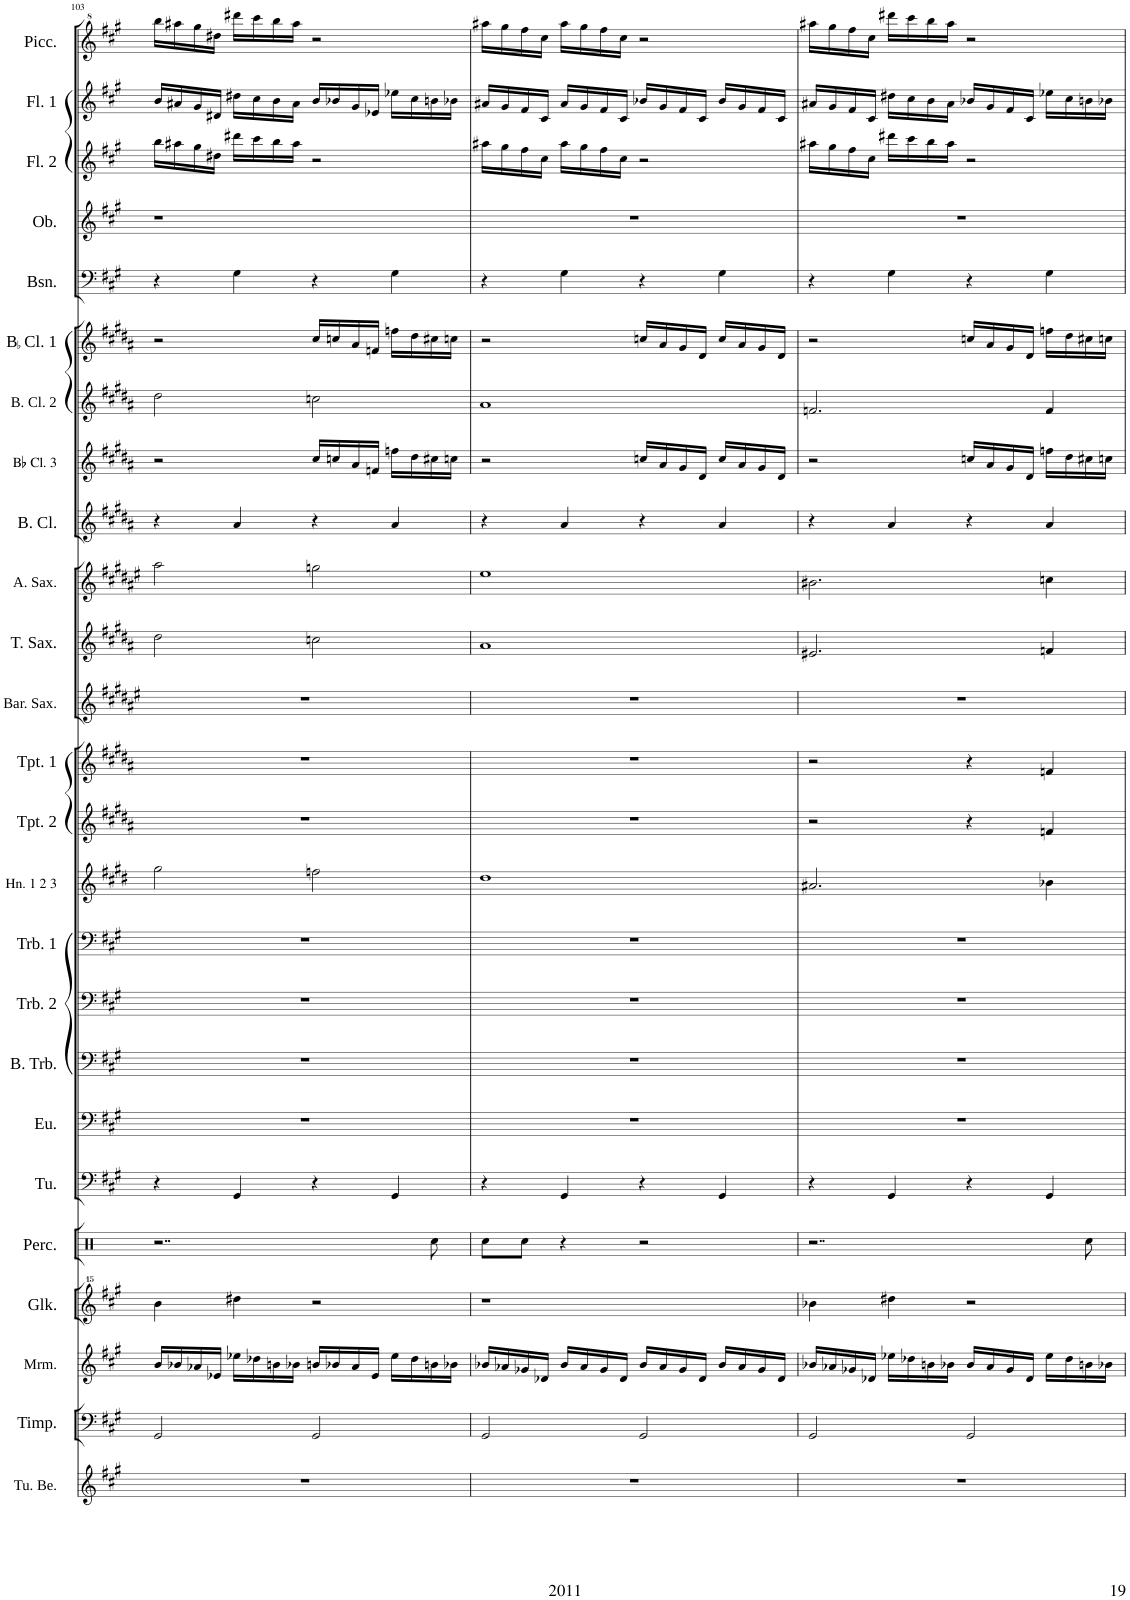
**kern	**kern	**kern	**kern	**kern	**kern	**kern	**kern	**kern	**kern	**kern	**kern	**kern	**kern	**kern	**kern	**kern	**kern	**kern	**kern	**kern	**kern	**kern	**kern	**kern
*part25	*part24	*part23	*part22	*part21	*part20	*part19	*part18	*part17	*part16	*part15	*part14	*part13	*part12	*part11	*part10	*part9	*part8	*part7	*part6	*part5	*part4	*part3	*part2	*part1
*staff25	*staff24	*staff23	*staff22	*staff21	*staff20	*staff19	*staff18	*staff17	*staff16	*staff15	*staff14	*staff13	*staff12	*staff11	*staff10	*staff9	*staff8	*staff7	*staff6	*staff5	*staff4	*staff3	*staff2	*staff1
*I"Tubular Bells	*I"Timpani	*I"Marimba	*I"Glockenspiel	*I"Percussion	*I"Tuba	*I"Euphonium	*I"Bass Trombone	*I"Trombone 2	*I"Trombone 1	*I"Horn 1 2 3	*I"BaccidentalFlat Trumpet 2	*I"BaccidentalFlat Trumpet 1	*I"Baritone Saxophone	*I"Tenor Saxophone	*I"Alto Saxophone	*I"Bass Clarinet	*I"Bb Clarinet 3	*I"BaccidentalFlat Clarinet 2	*I"BaccidentalFlat Clarinet 1	*I"Bassoon	*I"Oboe	*I"Flute 2	*I"Flute 1	*I"Piccolo
*I'Tu. Be.	*I'Timp.	*I'Mrm.	*I'Glk.	*I'Perc.	*I'Tu.	*I'Eu.	*I'B. Trb.	*I'Trb. 2	*I'Trb. 1	*I'Hn. 1 2 3	*I'Tpt. 2	*I'Tpt. 1	*I'Bar. Sax.	*I'T. Sax.	*I'A. Sax.	*I'B. Cl.	*I'Bb Cl. 3	*I'B. Cl. 2	*I'BaccidentalFlat Cl. 1	*I'Bsn.	*I'Ob.	*I'Fl. 2	*I'Fl. 1	*I'Picc.
!!LO:PB:g=z
*clefG2	*clefF4	*clefG2	*clefG^^2	*clefX	*clefF4	*clefF4	*clefF4	*clefF4	*clefF4	*clefG2	*clefG2	*clefG2	*clefG2	*clefG2	*clefG2	*clefG2	*clefG2	*clefG2	*clefG2	*clefF4	*clefG2	*clefG2	*clefG2	*clefG^2
*	*	*	*	*	*	*	*	*	*	*Trd4c7	*Trd1c2	*Trd1c2	*Trd12c21	*Trd8c14	*Trd5c9	*Trd8c14	*Trd1c2	*Trd1c2	*Trd1c2	*	*	*	*	*Trd-7c-12
*k[f#c#g#]	*k[f#c#g#]	*k[f#c#g#]	*k[f#c#g#]	*k[]	*k[f#c#g#]	*k[f#c#g#]	*k[f#c#g#]	*k[f#c#g#]	*k[f#c#g#]	*k[f#c#g#d#]	*k[f#c#g#d#a#]	*k[f#c#g#d#a#]	*k[f#c#g#d#a#e#]	*k[f#c#g#d#a#]	*k[f#c#g#d#a#e#]	*k[f#c#g#d#a#]	*k[f#c#g#d#a#]	*k[f#c#g#d#a#]	*k[f#c#g#d#a#]	*k[f#c#g#]	*k[f#c#g#]	*k[f#c#g#]	*k[f#c#g#]	*k[f#c#g#]
*M4/4	*M4/4	*M4/4	*M4/4	*M4/4	*M4/4	*M4/4	*M4/4	*M4/4	*M4/4	*M4/4	*M4/4	*M4/4	*M4/4	*M4/4	*M4/4	*M4/4	*M4/4	*M4/4	*M4/4	*M4/4	*M4/4	*M4/4	*M4/4	*M4/4
=103	=103	=103	=103	=103	=103	=103	=103	=103	=103	=103	=103	=103	=103	=103	=103	=103	=103	=103	=103	=103	=103	=103	=103	=103
1r	2GG#/	16b/LL	4bbb\	2..r	4r	1r	1r	1r	1r	2gg#\	1r	1r	1r	2dd#\	2aa#\	4r	2r	2dd#\	2r	4r	1r	16bb\LL	16b/LL	16bbb\LL
.	.	16b-X/	.	.	.	.	.	.	.	.	.	.	.	.	.	.	.	.	.	.	.	16aa#X\	16a#X/	16aaa#X\
.	.	16a-X/	.	.	.	.	.	.	.	.	.	.	.	.	.	.	.	.	.	.	.	16gg#\	16g#/	16ggg#\
.	.	16e-X/JJ	.	.	.	.	.	.	.	.	.	.	.	.	.	.	.	.	.	.	.	16dd#X\JJ	16d#X/JJ	16ddd#X\JJ
.	.	16ee-X\LL	4dddd#X\	.	4GG#/	.	.	.	.	.	.	.	.	.	.	4a#/	.	.	.	4G#\	.	16ddd#X\LL	16dd#X\LL	16dddd#X\LL
.	.	16dd-X\	.	.	.	.	.	.	.	.	.	.	.	.	.	.	.	.	.	.	.	16ccc#\	16cc#\	16cccc#\
.	.	16bn\	.	.	.	.	.	.	.	.	.	.	.	.	.	.	.	.	.	.	.	16bb\	16b\	16bbb\
.	.	16b-X\JJ	.	.	.	.	.	.	.	.	.	.	.	.	.	.	.	.	.	.	.	16aa#\JJ	16a#\JJ	16aaa#\JJ
.	2GG#/	16bn/LL	2r	.	4r	.	.	.	.	2ffn\	.	.	.	2ccn\	2ggn\	4r	16cc#/LL	2ccn\	16cc#/LL	4r	.	2r	16b/LL	2r
.	.	16b-X/	.	.	.	.	.	.	.	.	.	.	.	.	.	.	16ccn/	.	16ccn/	.	.	.	16b-X/	.
.	.	16a-/	.	.	.	.	.	.	.	.	.	.	.	.	.	.	16a#/	.	16a#/	.	.	.	16g#/	.
.	.	16e-/JJ	.	.	.	.	.	.	.	.	.	.	.	.	.	.	16fn/JJ	.	16fn/JJ	.	.	.	16e-X/JJ	.
.	.	16ee-\LL	.	.	4GG#/	.	.	.	.	.	.	.	.	.	.	4a#/	16ffn\LL	.	16ffn\LL	4G#\	.	.	16ee-X\LL	.
.	.	16dd-\	.	.	.	.	.	.	.	.	.	.	.	.	.	.	16dd#\	.	16dd#\	.	.	.	16cc#\	.
.	.	16bn\	.	8Rcc\	.	.	.	.	.	.	.	.	.	.	.	.	16cc#X\	.	16cc#X\	.	.	.	16bn\	.
.	.	16b-X\JJ	.	.	.	.	.	.	.	.	.	.	.	.	.	.	16ccn\JJ	.	16ccn\JJ	.	.	.	16b-X\JJ	.
=104	=104	=104	=104	=104	=104	=104	=104	=104	=104	=104	=104	=104	=104	=104	=104	=104	=104	=104	=104	=104	=104	=104	=104	=104
1r	2GG#/	16b-X/LL	1r	8Rcc\L	4r	1r	1r	1r	1r	1dd#	1r	1r	1r	1a#	1ee#	4r	2r	1a#	2r	4r	1r	16aa#X\LL	16a#X/LL	16aaa#X\LL
.	.	16a-X/	.	.	.	.	.	.	.	.	.	.	.	.	.	.	.	.	.	.	.	16gg#\	16g#/	16ggg#\
.	.	16g-X/	.	8Rcc\J	.	.	.	.	.	.	.	.	.	.	.	.	.	.	.	.	.	16ff#\	16f#/	16fff#\
.	.	16d-X/JJ	.	.	.	.	.	.	.	.	.	.	.	.	.	.	.	.	.	.	.	16cc#\JJ	16c#/JJ	16ccc#\JJ
.	.	16b-/LL	.	4r	4GG#/	.	.	.	.	.	.	.	.	.	.	4a#/	.	.	.	4G#\	.	16aa#\LL	16a#/LL	16aaa#\LL
.	.	16a-/	.	.	.	.	.	.	.	.	.	.	.	.	.	.	.	.	.	.	.	16gg#\	16g#/	16ggg#\
.	.	16g-/	.	.	.	.	.	.	.	.	.	.	.	.	.	.	.	.	.	.	.	16ff#\	16f#/	16fff#\
.	.	16d-/JJ	.	.	.	.	.	.	.	.	.	.	.	.	.	.	.	.	.	.	.	16cc#\JJ	16c#/JJ	16ccc#\JJ
.	2GG#/	16b-/LL	.	2r	4r	.	.	.	.	.	.	.	.	.	.	4r	16ccn/LL	.	16ccn/LL	4r	.	2r	16b-X/LL	2r
.	.	16a-/	.	.	.	.	.	.	.	.	.	.	.	.	.	.	16a#/	.	16a#/	.	.	.	16g#/	.
.	.	16g-/	.	.	.	.	.	.	.	.	.	.	.	.	.	.	16g#/	.	16g#/	.	.	.	16f#/	.
.	.	16d-/JJ	.	.	.	.	.	.	.	.	.	.	.	.	.	.	16d#/JJ	.	16d#/JJ	.	.	.	16c#/JJ	.
.	.	16b-/LL	.	.	4GG#/	.	.	.	.	.	.	.	.	.	.	4a#/	16cc/LL	.	16cc/LL	4G#\	.	.	16b-/LL	.
.	.	16a-/	.	.	.	.	.	.	.	.	.	.	.	.	.	.	16a#/	.	16a#/	.	.	.	16g#/	.
.	.	16g-/	.	.	.	.	.	.	.	.	.	.	.	.	.	.	16g#/	.	16g#/	.	.	.	16f#/	.
.	.	16d-/JJ	.	.	.	.	.	.	.	.	.	.	.	.	.	.	16d#/JJ	.	16d#/JJ	.	.	.	16c#/JJ	.
=105	=105	=105	=105	=105	=105	=105	=105	=105	=105	=105	=105	=105	=105	=105	=105	=105	=105	=105	=105	=105	=105	=105	=105	=105
1r	2GG#/	16b-X/LL	4bbb-X\	2..r	4r	1r	1r	1r	1r	2.a#X/	2r	2r	1r	2.e#X/	2.b#X\	4r	2r	2.fn/	2r	4r	1r	16aa#X\LL	16a#X/LL	16aaa#X\LL
.	.	16a-X/	.	.	.	.	.	.	.	.	.	.	.	.	.	.	.	.	.	.	.	16gg#\	16g#/	16ggg#\
.	.	16g-X/	.	.	.	.	.	.	.	.	.	.	.	.	.	.	.	.	.	.	.	16ff#\	16f#/	16fff#\
.	.	16d-X/JJ	.	.	.	.	.	.	.	.	.	.	.	.	.	.	.	.	.	.	.	16cc#\JJ	16c#/JJ	16ccc#\JJ
.	.	16ee-X\LL	4dddd#X\	.	4GG#/	.	.	.	.	.	.	.	.	.	.	4a#/	.	.	.	4G#\	.	16ddd#X\LL	16dd#X\LL	16dddd#X\LL
.	.	16dd-X\	.	.	.	.	.	.	.	.	.	.	.	.	.	.	.	.	.	.	.	16ccc#\	16cc#\	16cccc#\
.	.	16bn\	.	.	.	.	.	.	.	.	.	.	.	.	.	.	.	.	.	.	.	16bb\	16b\	16bbb\
.	.	16b-X\JJ	.	.	.	.	.	.	.	.	.	.	.	.	.	.	.	.	.	.	.	16aa#\JJ	16a#\JJ	16aaa#\JJ
.	2GG#/	16b-/LL	2r	.	4r	.	.	.	.	.	4r	4r	.	.	.	4r	16ccn/LL	.	16ccn/LL	4r	.	2r	16b-X/LL	2r
.	.	16a-/	.	.	.	.	.	.	.	.	.	.	.	.	.	.	16a#/	.	16a#/	.	.	.	16g#/	.
.	.	16g-/	.	.	.	.	.	.	.	.	.	.	.	.	.	.	16g#/	.	16g#/	.	.	.	16f#/	.
.	.	16d-/JJ	.	.	.	.	.	.	.	.	.	.	.	.	.	.	16d#/JJ	.	16d#/JJ	.	.	.	16c#/JJ	.
.	.	16ee-\LL	.	.	4GG#/	.	.	.	.	4b-X\	4fn/	4fn/	.	4fn/	4ccn\	4a#/	16ffn\LL	4f/	16ffn\LL	4G#\	.	.	16ee-X\LL	.
.	.	16dd-\	.	.	.	.	.	.	.	.	.	.	.	.	.	.	16dd#\	.	16dd#\	.	.	.	16cc#\	.
.	.	16bn\	.	8Rcc\	.	.	.	.	.	.	.	.	.	.	.	.	16cc#X\	.	16cc#X\	.	.	.	16bn\	.
.	.	16b-X\JJ	.	.	.	.	.	.	.	.	.	.	.	.	.	.	16ccn\JJ	.	16ccn\JJ	.	.	.	16b-X\JJ	.
=	=	=	=	=	=	=	=	=	=	=	=	=	=	=	=	=	=	=	=	=	=	=	=	=
*-	*-	*-	*-	*-	*-	*-	*-	*-	*-	*-	*-	*-	*-	*-	*-	*-	*-	*-	*-	*-	*-	*-	*-	*-
